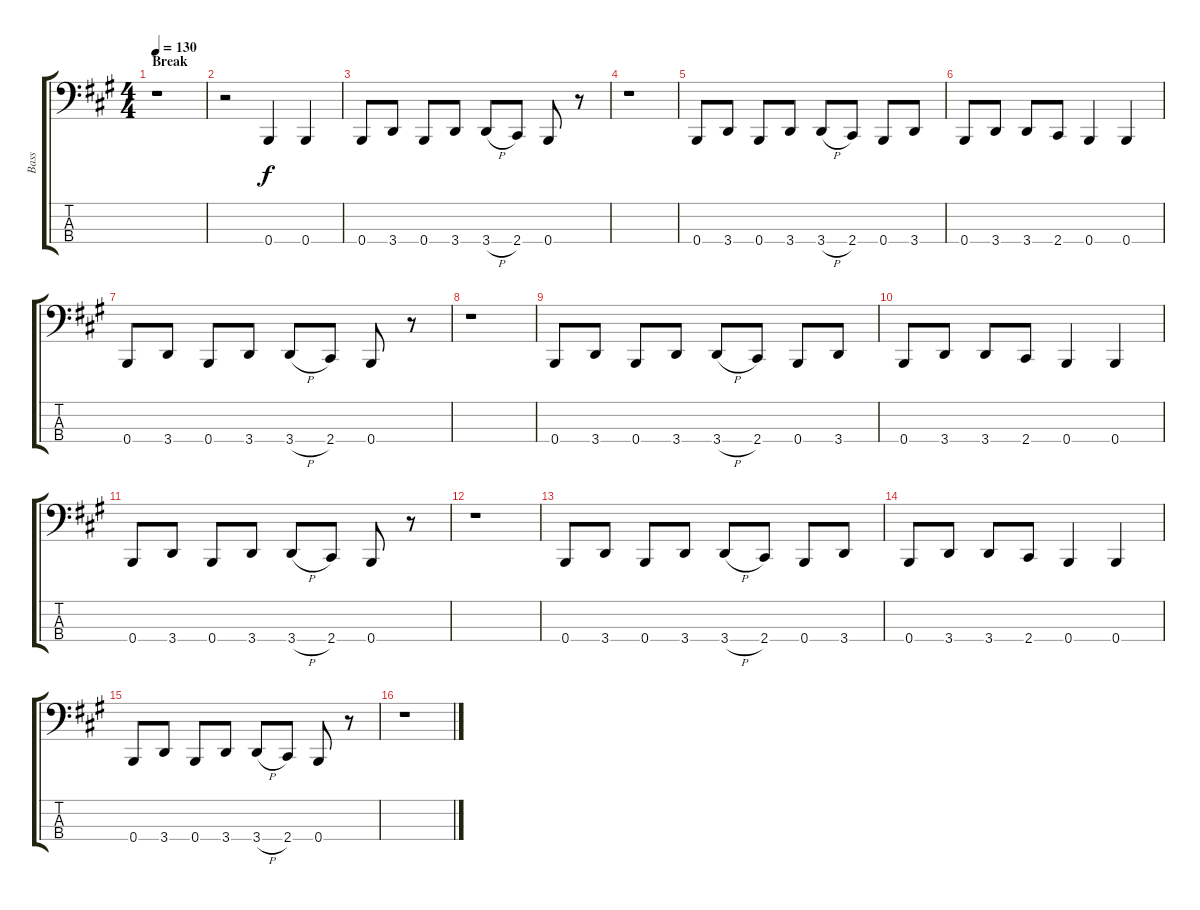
\track ("Bass" "Bass") {instrument electricbasspick}
\staff {score tabs}
\tuning (E2 B1 Gb1 B0) {hide}
\ts (4 4)
\section ("" "Break")
\tempo 130
\clef f4
\ks a
r.1{dy f} |
r.2 0.4.4 0.4.4 |
0.4.8 3.4.8 0.4.8 3.4.8 3.4{h}.8 2.4.8 0.4.8 r.8 |
r.1 |
0.4.8 3.4.8 0.4.8 3.4.8 3.4{h}.8 2.4.8 0.4.8 3.4.8 |
0.4.8 3.4.8 3.4.8 2.4.8 0.4.4 0.4.4 |
0.4.8 3.4.8 0.4.8 3.4.8 3.4{h}.8 2.4.8 0.4.8 r.8 |
r.1 |
0.4.8 3.4.8 0.4.8 3.4.8 3.4{h}.8 2.4.8 0.4.8 3.4.8 |
0.4.8 3.4.8 3.4.8 2.4.8 0.4.4 0.4.4 |
0.4.8 3.4.8 0.4.8 3.4.8 3.4{h}.8 2.4.8 0.4.8 r.8 |
r.1 |
0.4.8 3.4.8 0.4.8 3.4.8 3.4{h}.8 2.4.8 0.4.8 3.4.8 |
0.4.8 3.4.8 3.4.8 2.4.8 0.4.4 0.4.4 |
0.4.8 3.4.8 0.4.8 3.4.8 3.4{h}.8 2.4.8 0.4.8 r.8 |
r.1
